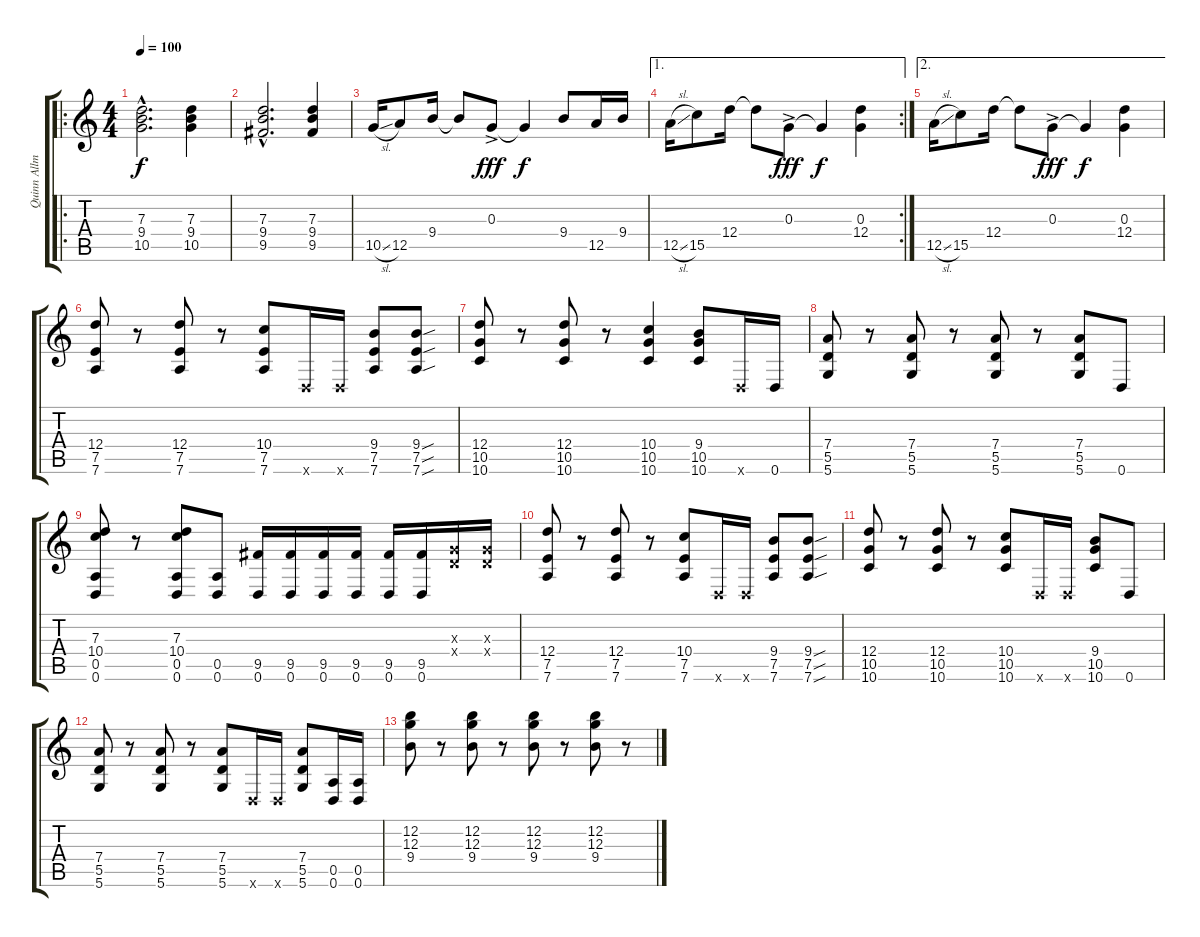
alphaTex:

\track ("Quinn Allman-guitar 2" "Quinn Allm") {instrument electricguitarclean}
\staff {score tabs}
\tuning (E4 B3 G3 D3 A2 D2) {hide}
\ro
\ts (4 4)
\tempo 100
\clef g2
\ks c
(7.3{hac} 9.4{hac} 10.5{hac}).2{d dy f instrument acousticguitarsteel} (7.3 9.4 10.5).4 |
(7.3{hac} 9.4{hac} 9.5{hac}).2{d} (7.3 9.4 9.5).4 |
10.5{sl}.16 12.5.8 9.4.16 9.4{t}.8 0.3{ac}.8{dy fff} 0.3{t}.4{dy f} 9.4.8 12.5.16 9.4.16 |
\ae 1
\rc 2
12.5{sl}.16 15.5.8 12.4.16 12.4{t}.8 0.3{ac}.8{dy fff} 0.3{t}.4{dy f} (0.3 12.4).4 |
\ae 2
12.5{sl}.16 15.5.8 12.4.16 12.4{t}.8 0.3{ac}.8{dy fff} 0.3{t}.4{dy f} (0.3 12.4).4 |
(12.4 7.5 7.6).8{instrument overdrivenguitar} r.8 (12.4 7.5 7.6).8 r.8 (10.4 7.5 7.6).8 0.6{x}.16 0.6{x}.16 (9.4 7.5 7.6).8 (9.4{sou} 7.5{sou} 7.6{sou}).8 |
(12.4 10.5 10.6).8 r.8 (12.4 10.5 10.6).8 r.8 (10.4 10.5 10.6).4 (9.4 10.5 10.6).8 0.6{x}.16 0.6.16 |
(7.4 5.5 5.6).8 r.8 (7.4 5.5 5.6).8 r.8 (7.4 5.5 5.6).8 r.8 (7.4 5.5 5.6).8 0.6.8 |
(7.3 10.4 0.5 0.6).8 r.8 (7.3 10.4 0.5 0.6).8 (0.5 0.6).8 (9.5 0.6).16 (9.5 0.6).16 (9.5 0.6).16 (9.5 0.6).16 (9.5 0.6).16 (9.5 0.6).16 (0.3{x} 0.4{x}).16 (0.3{x} 0.4{x}).16 |
(12.4 7.5 7.6).8{instrument overdrivenguitar} r.8 (12.4 7.5 7.6).8 r.8 (10.4 7.5 7.6).8 0.6{x}.16 0.6{x}.16 (9.4 7.5 7.6).8 (9.4{sou} 7.5{sou} 7.6{sou}).8 |
(12.4 10.5 10.6).8 r.8 (12.4 10.5 10.6).8 r.8 (10.4 10.5 10.6).8 0.6{x}.16 0.6{x}.16 (9.4 10.5 10.6).8 0.6.8 |
(7.4 5.5 5.6).8 r.8 (7.4 5.5 5.6).8 r.8 (7.4 5.5 5.6).8 0.6{x}.16 0.6{x}.16 (7.4 5.5 5.6).8 (0.5 0.6).16 (0.5 0.6).16 |
(12.2 12.3 9.4).8 r.8 (12.2 12.3 9.4).8 r.8 (12.2 12.3 9.4).8 r.8 (12.2 12.3 9.4).8 r.8
